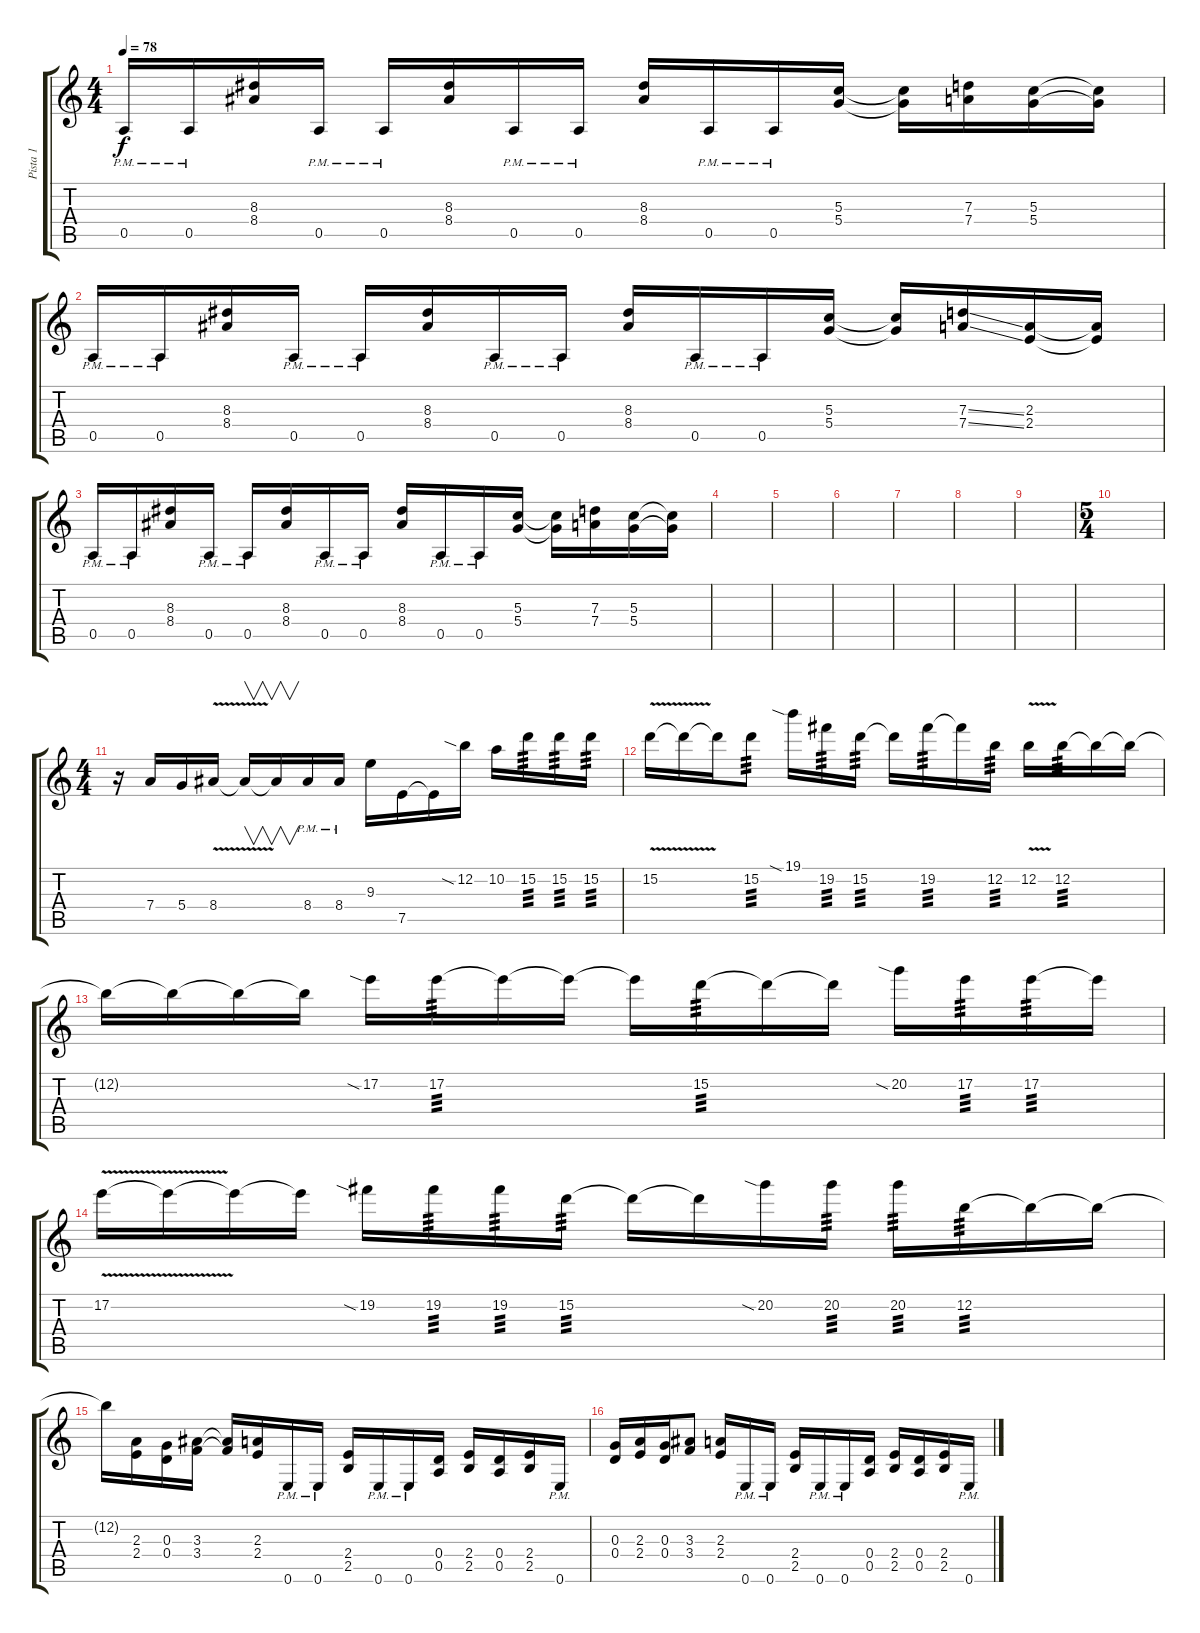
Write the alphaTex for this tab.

\track ("Pista 1" "Pista 1") {instrument overdrivenguitar}
\staff {score tabs}
\tuning (E4 B3 G3 D3 A2 E2) {hide}
\ts (4 4)
\tempo 78
\clef g2
\ks c
0.5{pm}.16{dy f} 0.5{pm}.16 (8.3 8.4).16 0.5{pm}.16 0.5{pm}.16 (8.3 8.4).16 0.5{pm}.16 0.5{pm}.16 (8.3 8.4).16 0.5{pm}.16 0.5{pm}.16 (5.3 5.4).16 (5.3{t} 5.4{t}).16 (7.3 7.4).16 (5.3 5.4).16 (5.3{t} 5.4{t}).16 |
0.5{pm}.16 0.5{pm}.16 (8.3 8.4).16 0.5{pm}.16 0.5{pm}.16 (8.3 8.4).16 0.5{pm}.16 0.5{pm}.16 (8.3 8.4).16 0.5{pm}.16 0.5{pm}.16 (5.3 5.4).16 (5.3{t} 5.4{t}).16 (7.3{ss} 7.4{ss}).16 (2.3 2.4).16 (2.3{t} 2.4{t}).16 |
0.5{pm}.16 0.5{pm}.16 (8.3 8.4).16 0.5{pm}.16 0.5{pm}.16 (8.3 8.4).16 0.5{pm}.16 0.5{pm}.16 (8.3 8.4).16 0.5{pm}.16 0.5{pm}.16 (5.3 5.4).16 (5.3{t} 5.4{t}).16 (7.3 7.4).16 (5.3 5.4).16 (5.3{t} 5.4{t}).16 |
|
|
|
|
|
|
\ts (5 4)
|
\ts (4 4)
r.16 7.4.16 5.4.16 8.4{v}.16 8.4{t}.16{v} 8.4{t}.16{v} 8.4{pm}.16 8.4{pm}.16 9.3.16 7.5.16 7.5{t}.16 12.2{sia}.16 10.2.16 15.2.16{tp 3} 15.2.16{tp 3} 15.2.16{tp 3} |
15.2{v}.16 15.2{t}.16 15.2{t}.16 15.2.8{tp 3} 19.1{sia}.16 19.2.16{tp 3} 15.2.16{tp 3} 15.2{t}.16 19.2.16{tp 3} 19.2{t}.16 12.2.16{tp 3} 12.2{v}.16 12.2.16{tp 3} 12.2{t}.16 12.2{t}.16 |
12.2{t}.16 12.2{t}.16 12.2{t}.16 12.2{t}.16 17.2{sia}.16 17.2.16{tp 3} 17.2{t}.16 17.2{t}.16 17.2{t}.16 15.2.16{tp 3} 15.2{t}.16 15.2{t}.16 20.2{sia}.16 17.2.16{tp 3} 17.2.16{tp 3} 17.2{t}.16 |
17.2{v}.16 17.2{t}.16 17.2{t}.16 17.2{t}.16 19.2{sia}.16 19.2.16{tp 3} 19.2.16{tp 3} 15.2.16{tp 3} 15.2{t}.16 15.2{t}.16 20.2{sia}.16 20.2.16{tp 3} 20.2.16{tp 3} 12.2.16{tp 3} 12.2{t}.16 12.2{t}.16 |
12.2{t}.16 (2.3 2.4).16 (0.3 0.4).16 (3.3 3.4).16 (3.3{t} 3.4{t}).16 (2.3 2.4).16 0.6{pm}.16 0.6{pm}.16 (2.4 2.5).16 0.6{pm}.16 0.6{pm}.16 (0.4 0.5).16 (2.4 2.5).16 (0.4 0.5).16 (2.4 2.5).16 0.6{pm}.16 |
(0.3 0.4).16 (2.3 2.4).16 (0.3 0.4).16 (3.3 3.4).8 (2.3 2.4).16 0.6{pm}.16 0.6{pm}.16 (2.4 2.5).16 0.6{pm}.16 0.6{pm}.16 (0.4 0.5).16 (2.4 2.5).16 (0.4 0.5).16 (2.4 2.5).16 0.6{pm}.16
